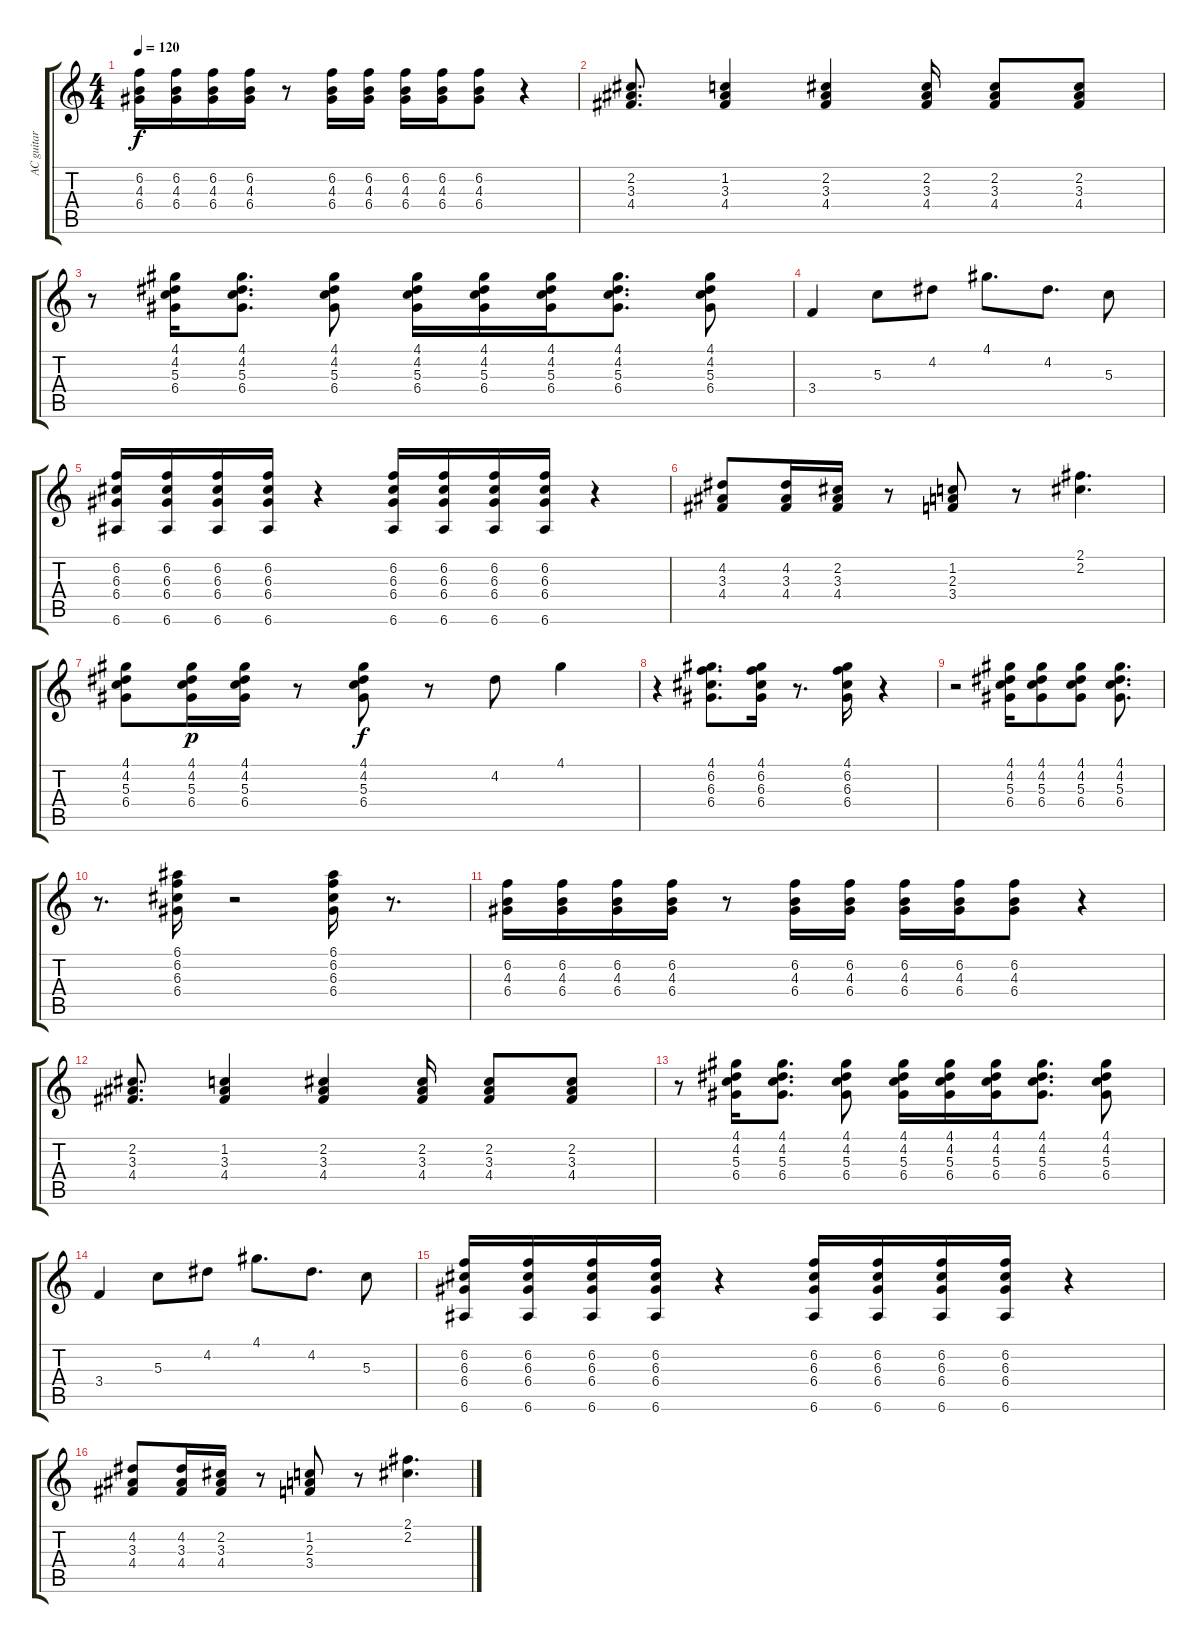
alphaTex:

\track ("AC guitar" "AC guitar") {instrument acousticguitarnylon}
\staff {score tabs}
\tuning (E4 B3 G3 D3 A2 E2) {hide}
\ts (4 4)
\tempo 120
\clef g2
\ks c
(6.2 4.3 6.4).16{dy f} (6.2 4.3 6.4).16 (6.2 4.3 6.4).16 (6.2 4.3 6.4).16 r.8 (6.2 4.3 6.4).16 (6.2 4.3 6.4).16 (6.2 4.3 6.4).16 (6.2 4.3 6.4).16 (6.2 4.3 6.4).8 r.4 |
(2.2 3.3 4.4).8{d} (1.2 3.3 4.4).4 (2.2 3.3 4.4).4 (2.2 3.3 4.4).16 (2.2 3.3 4.4).8 (2.2 3.3 4.4).8 |
r.8 (4.1 4.2 5.3 6.4).16 (4.1 4.2 5.3 6.4).8{d} (4.1 4.2 5.3 6.4).8 (4.1 4.2 5.3 6.4).16 (4.1 4.2 5.3 6.4).16 (4.1 4.2 5.3 6.4).16 (4.1 4.2 5.3 6.4).8{d} (4.1 4.2 5.3 6.4).8 |
3.4.4 5.3.8 4.2.8 4.1.8{d} 4.2.8{d} 5.3.8 |
(6.2 6.3 6.4 6.6).16 (6.2 6.3 6.4 6.6).16 (6.2 6.3 6.4 6.6).16 (6.2 6.3 6.4 6.6).16 r.4 (6.2 6.3 6.4 6.6).16 (6.2 6.3 6.4 6.6).16 (6.2 6.3 6.4 6.6).16 (6.2 6.3 6.4 6.6).16 r.4 |
(4.2 3.3 4.4).8 (4.2 3.3 4.4).16 (2.2 3.3 4.4).16 r.8 (1.2 2.3 3.4).8 r.8 (2.1 2.2).4{d} |
(4.1 4.2 5.3 6.4).8 (4.1 4.2 5.3 6.4).16{dy p} (4.1 4.2 5.3 6.4).16 r.8 (4.1 4.2 5.3 6.4).8{dy f} r.8 4.2.8 4.1.4 |
r.4 (4.1 6.2 6.3 6.4).8{d} (4.1 6.2 6.3 6.4).16 r.8{d} (4.1 6.2 6.3 6.4).16 r.4 |
r.2 (4.1 4.2 5.3 6.4).16 (4.1 4.2 5.3 6.4).8 (4.1 4.2 5.3 6.4).8 (4.1 4.2 5.3 6.4).8{d} |
r.8{d} (6.1 6.2 6.3 6.4).16 r.2 (6.1 6.2 6.3 6.4).16 r.8{d} |
(6.2 4.3 6.4).16 (6.2 4.3 6.4).16 (6.2 4.3 6.4).16 (6.2 4.3 6.4).16 r.8 (6.2 4.3 6.4).16 (6.2 4.3 6.4).16 (6.2 4.3 6.4).16 (6.2 4.3 6.4).16 (6.2 4.3 6.4).8 r.4 |
(2.2 3.3 4.4).8{d} (1.2 3.3 4.4).4 (2.2 3.3 4.4).4 (2.2 3.3 4.4).16 (2.2 3.3 4.4).8 (2.2 3.3 4.4).8 |
r.8 (4.1 4.2 5.3 6.4).16 (4.1 4.2 5.3 6.4).8{d} (4.1 4.2 5.3 6.4).8 (4.1 4.2 5.3 6.4).16 (4.1 4.2 5.3 6.4).16 (4.1 4.2 5.3 6.4).16 (4.1 4.2 5.3 6.4).8{d} (4.1 4.2 5.3 6.4).8 |
3.4.4 5.3.8 4.2.8 4.1.8{d} 4.2.8{d} 5.3.8 |
(6.2 6.3 6.4 6.6).16 (6.2 6.3 6.4 6.6).16 (6.2 6.3 6.4 6.6).16 (6.2 6.3 6.4 6.6).16 r.4 (6.2 6.3 6.4 6.6).16 (6.2 6.3 6.4 6.6).16 (6.2 6.3 6.4 6.6).16 (6.2 6.3 6.4 6.6).16 r.4 |
(4.2 3.3 4.4).8 (4.2 3.3 4.4).16 (2.2 3.3 4.4).16 r.8 (1.2 2.3 3.4).8 r.8 (2.1 2.2).4{d}
